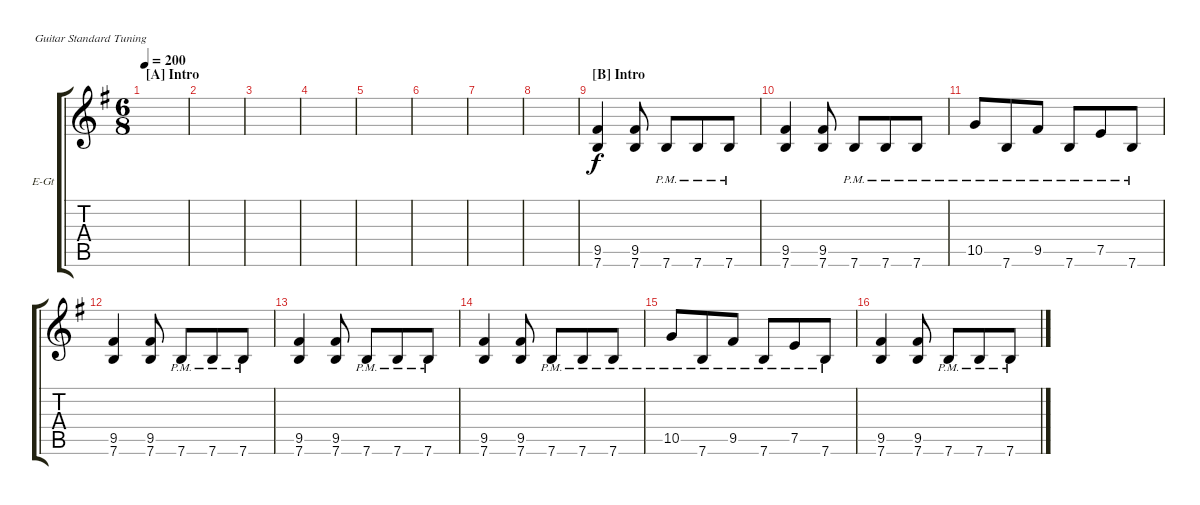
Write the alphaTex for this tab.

\bracketExtendMode groupsimilarinstruments
\firstSystemTrackNameOrientation horizontal
\otherSystemsTrackNameOrientation horizontal
\track ("Electric Guitar 2" "E-Gt") {instrument distortionguitar}
\staff {score tabs}
\tuning (E4 B3 G3 D3 A2 E2)
\ts (6 8)
\section ("A" "Intro")
\tempo 200
\clef g2
\ks eminor
|
|
|
|
|
|
|
|
\section ("B" "Intro")
(7.6 9.5).4 (7.6 9.5).8 7.6{pm}.8 7.6{pm}.8 7.6{pm}.8 |
(7.6 9.5).4 (7.6 9.5).8 7.6{pm}.8 7.6{pm}.8 7.6{pm}.8 |
10.5{pm}.8 7.6{pm}.8 9.5{pm}.8 7.6{pm}.8 7.5{pm}.8 7.6{pm}.8 |
(7.6 9.5).4 (7.6 9.5).8 7.6{pm}.8 7.6{pm}.8 7.6{pm}.8 |
(7.6 9.5).4 (7.6 9.5).8 7.6{pm}.8 7.6{pm}.8 7.6{pm}.8 |
(7.6 9.5).4 (7.6 9.5).8 7.6{pm}.8 7.6{pm}.8 7.6{pm}.8 |
10.5{pm}.8 7.6{pm}.8 9.5{pm}.8 7.6{pm}.8 7.5{pm}.8 7.6{pm}.8 |
(7.6 9.5).4 (7.6 9.5).8 7.6{pm}.8 7.6{pm}.8 7.6{pm}.8
